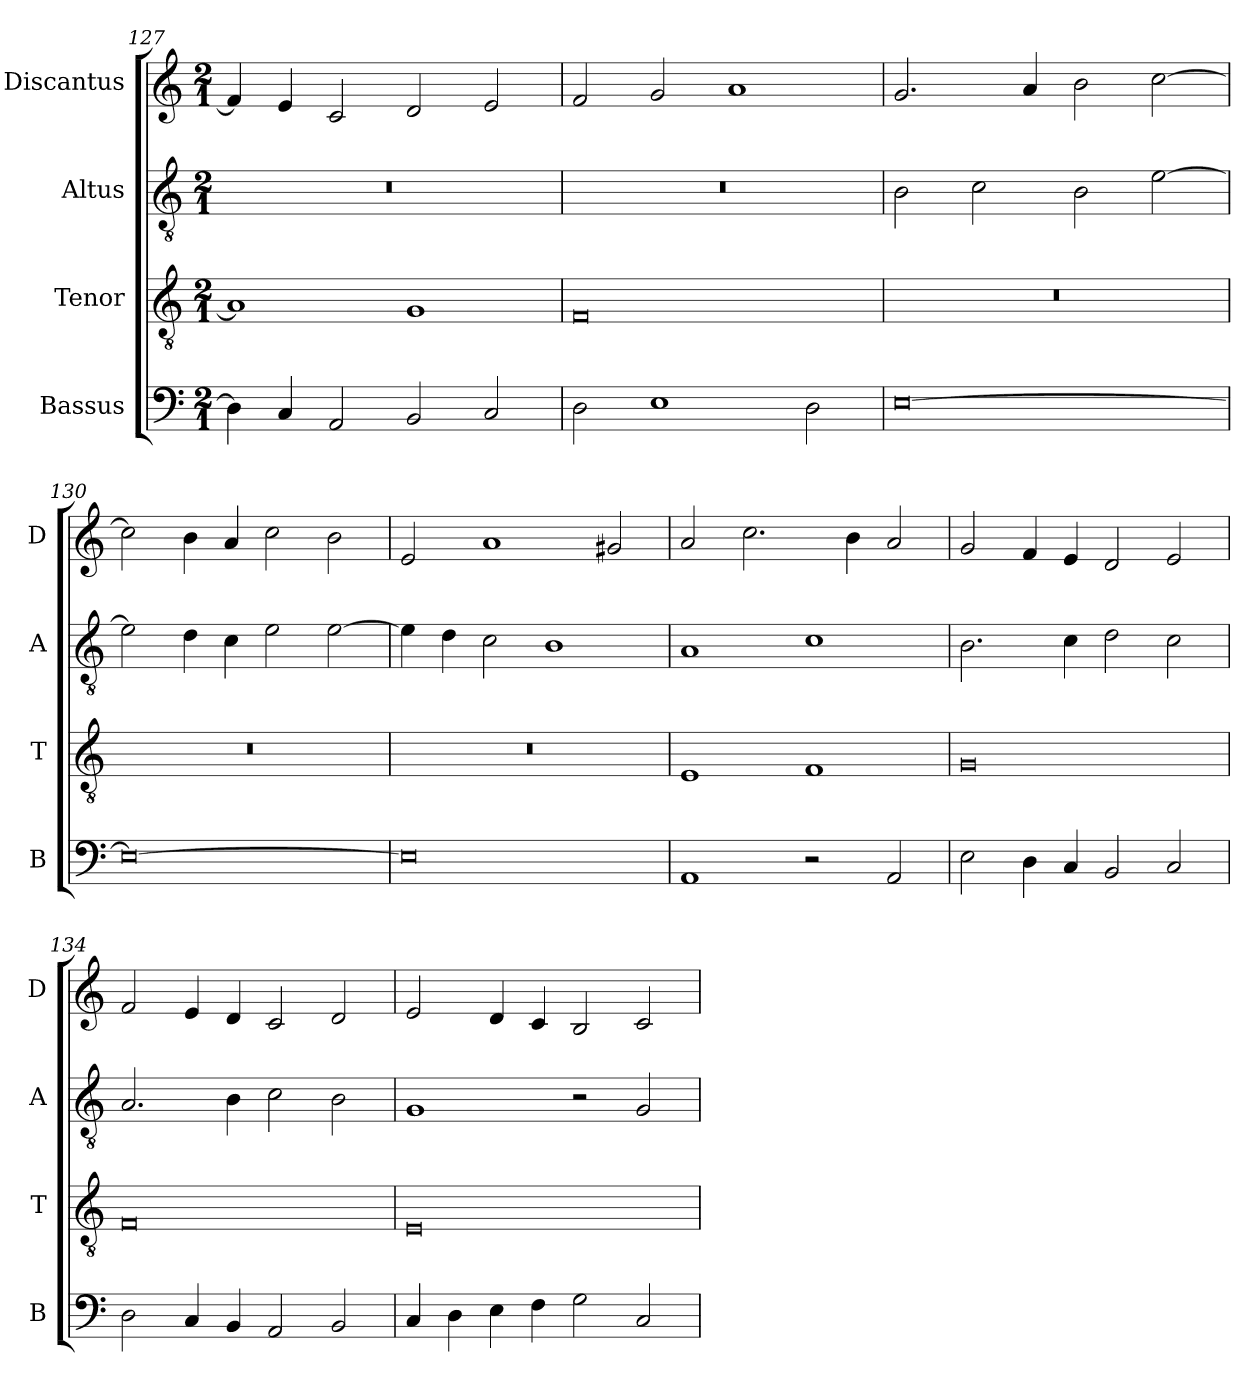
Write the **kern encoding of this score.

**kern	**kern	**kern	**kern
*part4	*part3	*part2	*part1
*staff4	*staff3	*staff2	*staff1
*I"Bassus	*I"Tenor	*I"Altus	*I"Discantus
*I'B	*I'T	*I'A	*I'D
*clefF4	*clefGv2	*clefGv2	*clefG2
*k[]	*k[]	*k[]	*k[]
*M2/1	*M2/1	*M2/1	*M2/1
=127	=127	=127	=127
4D\]	1A]	0r	4f/]
4C/	.	.	4e/
2AA/	.	.	2c/
2BB/	1G	.	2d/
2C/	.	.	2e/
=128	=128	=128	=128
2D\	0F	0r	2f/
1E	.	.	2g/
.	.	.	1a
2D\	.	.	.
=129	=129	=129	=129
[0E	0r	2B\	2.g/
.	.	2c\	.
.	.	.	4a/
.	.	2B\	2b\
.	.	[2e\	[2cc\
=130	=130	=130	=130
0E_	0r	2e\]	2cc\]
.	.	4d\	4b\
.	.	4c\	4a/
.	.	2e\	2cc\
.	.	[2e\	2b\
=131	=131	=131	=131
0E]	0r	4e\]	2e/
.	.	4d\	.
.	.	2c\	1a
.	.	1B	.
.	.	.	2g#X/
=132	=132	=132	=132
1AA	1E	1A	2a/
.	.	.	2.cc\
2r	1F	1c	.
.	.	.	4b\
2AA/	.	.	2a/
=133	=133	=133	=133
2E\	0G	2.B\	2g/
4D\	.	.	4f/
4C/	.	4c\	4e/
2BB/	.	2d\	2d/
2C/	.	2c\	2e/
=134	=134	=134	=134
2D\	0F	2.A/	2f/
4C/	.	.	4e/
4BB/	.	4B\	4d/
2AA/	.	2c\	2c/
2BB/	.	2B\	2d/
=135	=135	=135	=135
4C/	0E	1G	2e/
4D\	.	.	.
4E\	.	.	4d/
4F\	.	.	4c/
2G\	.	2r	2B/
2C/	.	2G/	2c/
=	=	=	=
*-	*-	*-	*-
